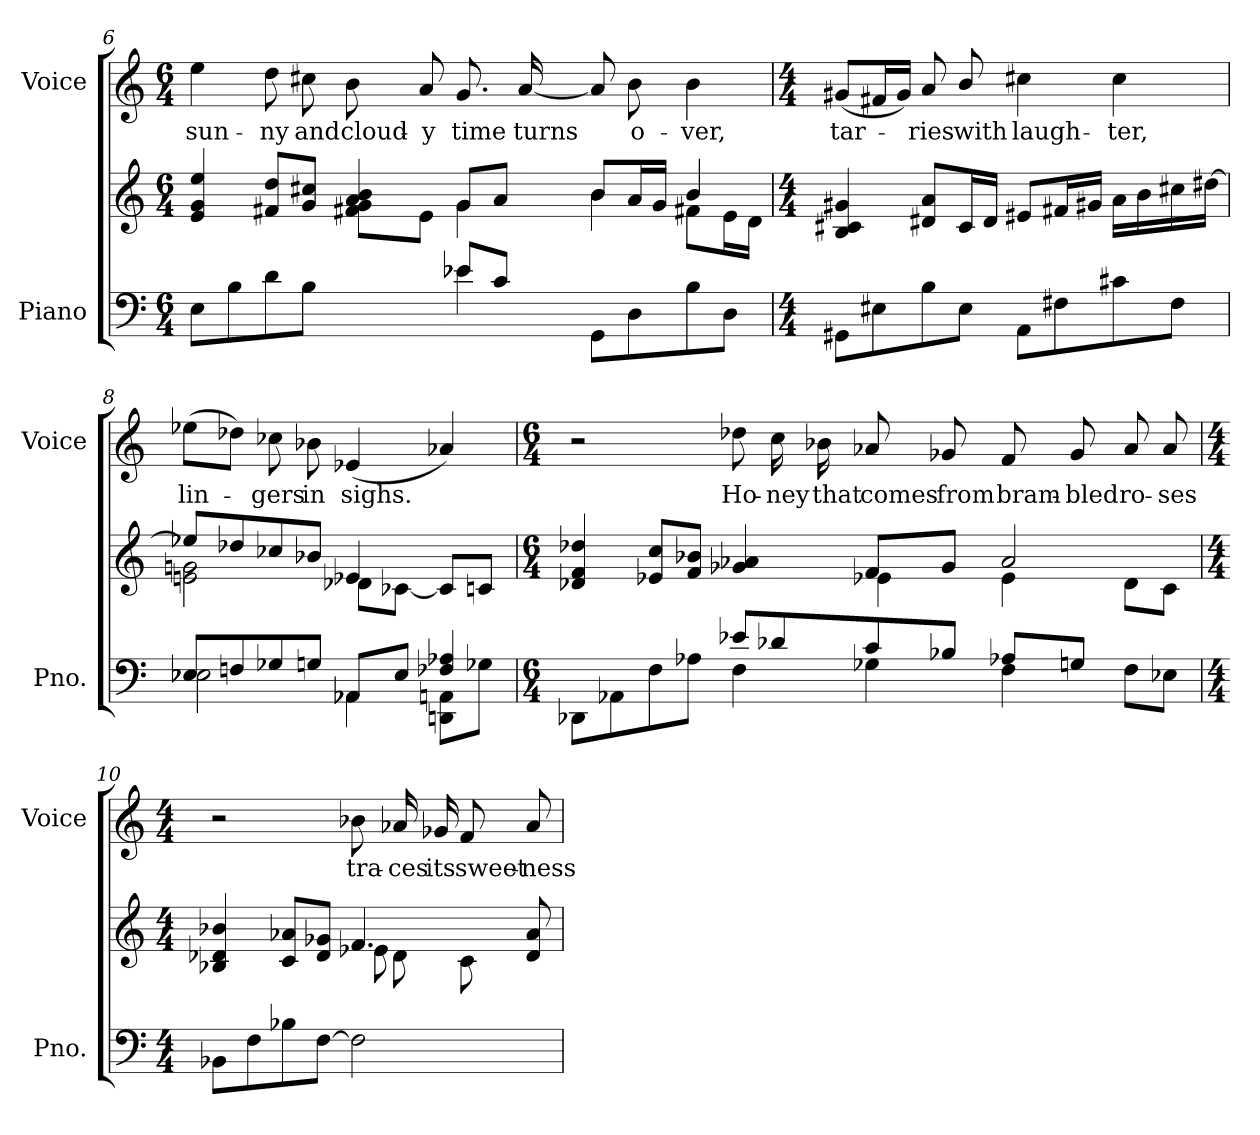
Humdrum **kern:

**kern	**kern	**kern	**text
*part2	*part2	*part1	*part1
*staff3	*staff2	*staff1	*staff1
*I"Piano	*	*I"Voice	*
*I'Pno.	*	*I'Voice	*
*clefF4	*clefG2	*clefG2	*
*k[]	*k[]	*k[]	*
*C:	*C:	*C:	*
*M6/4	*M6/4	*M6/4	*
=6	=6	=6	=6
*^	*^	*	*
*	*	*	*^	*	*
!	!	!	!	!	!	!LO:LY:b:color=#000000
8Ei\L	2.ryy	4ei/ 4gi 4eei	2.ryy	2ryy	4eei\	sun-
8Bi\	.	.	.	.	.	.
!	!	!	!	!	!	!LO:LY:b:color=#000000
8di\	.	8f#Xi/ 8ddiL	.	.	8ddi\	-ny
!	!	!	!	!	!	!LO:LY:b:color=#000000
8Bi\J	.	8gi/ 8cc#XiJ	.	.	8cc#Xi\	and
!	!	!	!	!	!	!LO:LY:b:color=#000000
4ryy	.	4ai/ 4bi	.	8f#Xi\ 8giL	8bi\	cloud-
!	!	!	!	!	!	!LO:LY:b:color=#000000
.	.	.	.	8ei\J	8ai/	-y
!	!	!	!	!	!	!LO:LY:b:color=#000000
8e-Xi/L	4e-i\	8gi/L	4gi\	2.ryy	8.gi/	time
8ci/J	.	8ai/J	.	.	.	.
!	!	!	!	!	!	!LO:LY:b:color=#000000
.	.	.	.	.	[<16ai/	turns
8GGi\L	2ryy	8bi/L	4bi\	.	8ai/]	.
!	!	!	!	!	!	!LO:LY:b:color=#000000
8Di\	.	16ai/L	.	.	8bi\	o-
.	.	16gi/JJ	.	.	.	.
!	!	!	!	!	!	!LO:LY:b:color=#000000
8Bi\	.	4bi/	8f#Xi\L	.	4bi\	-ver,
8Di\J	.	.	16ei\L	.	.	.
.	.	.	16di\JJ	.	.	.
*v	*v	*	*	*	*	*
*	*v	*v	*v	*	*
!!LO:PB:g=z
=7	=7	=7	=7
*M4/4	*M4/4	*M4/4	*
*	*^	*	*
!	!	!	!	!LO:LY:b:color=#000000
*	*v	*v	*	*
8GG#Xi\L	4Bi/ 4c#Xi 4g#Xi	(8g#Xi/L	tar-
8E#Xi\	.	16f#Xi/L	.
.	.	16g#i/JJ)	.
!	!	!	!LO:LY:b:color=#000000
8Bi\	8d#Xi/ 8aiL	8ai/	-ries
!	!	!	!LO:LY:b:color=#000000
8E#i\J	16c#i/L	8bi/	with
.	16d#i/JJ	.	.
!	!	!	!LO:LY:b:color=#000000
8AAi\L	8e#Xi/L	4cc#Xi\	laugh-
8F#Xi\	16f#Xi/L	.	.
.	16g#Xi/JJ	.	.
!	!	!	!LO:LY:b:color=#000000
8c#Xi\	16ai\LL	4cc#i\	-ter,
.	16bi\	.	.
8F#i\J	16cc#Xi\	.	.
.	[>16dd#Xi\JJ	.	.
=8	=8	=8	=8
*^	*^	*	*
!	!	!	!	!	!LO:LY:b:color=#000000
8E-Xi/L	2E-i\	8ee-Xi/L]	2eni\ 2gni	(8ee-Xi\L	lin-
8Fni/	.	8dd-Xi/	.	8dd-Xi\J)	.
!	!	!	!	!	!LO:LY:b:color=#000000
8G-Xi/	.	8cc-Xi/	.	8cc-Xi\	-gers
!	!	!	!	!	!LO:LY:b:color=#000000
8Gni/J	.	8b-Xi/J	.	8b-Xi\	in
!	!	!	!	!	!LO:LY:b:color=#000000
8AA-Xi/L	4AA-i\	4e-Xi/	8d-Xi\L	(4e-Xi/	sighs.
8E-i/J	.	.	[<8c-Xi\J	.	.
4F-Xi/ 4A-Xi	8DDni\ 8AAniL	8c-i/L]	4ryy	4a-Xi/)	.
.	8G-Xi\J	8cni/J	.	.	.
!!LO:LB:g=z
=9	=9	=9	=9	=9	=9
*M6/4	*	*M6/4	*	*M6/4	*
8DD-Xi\L	2ryy	4d-Xi/ 4fi 4dd-Xi	2.ryy	2r	.
8AA-Xi\	.	.	.	.	.
8Fi\	.	8e-Xi/ 8cciL	.	.	.
8A-Xi\J	.	8fi/ 8b-XiJ	.	.	.
!	!	!	!	!	!LO:LY:b:color=#000000
8e-Xi/L	4Fi\	4g-Xi/ 4a-Xi	.	8dd-Xi\	Ho-
!	!	!	!	!	!LO:LY:b:color=#000000
8d-Xi/	.	.	.	16cci\	-ney
!	!	!	!	!	!LO:LY:b:color=#000000
.	.	.	.	16b-Xi\	that
!	!	!	!	!	!LO:LY:b:color=#000000
8ci/	4G-Xi\	8fi/L	4e-Xi\	8a-Xi/	comes
!	!	!	!	!	!LO:LY:b:color=#000000
8B-Xi/J	.	8g-i/J	.	8g-Xi/	from
!	!	!	!	!	!LO:LY:b:color=#000000
8A-Xi/L	4Fi\	2a-i/	4e-i\	8fi/	bram-
!	!	!	!	!	!LO:LY:b:color=#000000
8Gni/J	.	.	.	8g-i/	-bled
!	!	!	!	!	!LO:LY:b:color=#000000
8Fi\L	4ryy	.	8d-i\L	8a-i/	ro-
!	!	!	!	!	!LO:LY:b:color=#000000
8E-Xi\J	.	.	8ci\J	8a-i/	-ses
!!LO:LB:g=z
=10	=10	=10	=10	=10	=10
*M4/4	*	*M4/4	*	*M4/4	*
2..ryy	8BB-Xi\L	4B-Xi/ 4d-Xi 4b-Xi	2ryy	2r	.
.	8Fi\	.	.	.	.
.	8B-Xi\	8ci/ 8a-XiL	.	.	.
.	[>8Fi\J	8d-i/ 8g-XiJ	.	.	.
!	!	!	!	!	!LO:LY:b:color=#000000
.	2Fi\]	4.fi/	8e-Xi\L	8b-Xi\	tra-
!	!	!	!	!	!LO:LY:b:color=#000000
.	.	.	8d-i\	16a-Xi/	-ces
!	!	!	!	!	!LO:LY:b:color=#000000
.	.	.	.	16g-Xi/	its
!	!	!	!	!	!LO:LY:b:color=#000000
.	.	.	8ci\	8fi/	sweet-
!	!	!	!	!	!LO:LY:b:color=#000000
8B-i/J	.	8d-i/ 8a-i	8ryy	8a-i/	-ness
*v	*v	*	*	*	*
*	*v	*v	*	*
=	=	=	=
*-	*-	*-	*-
